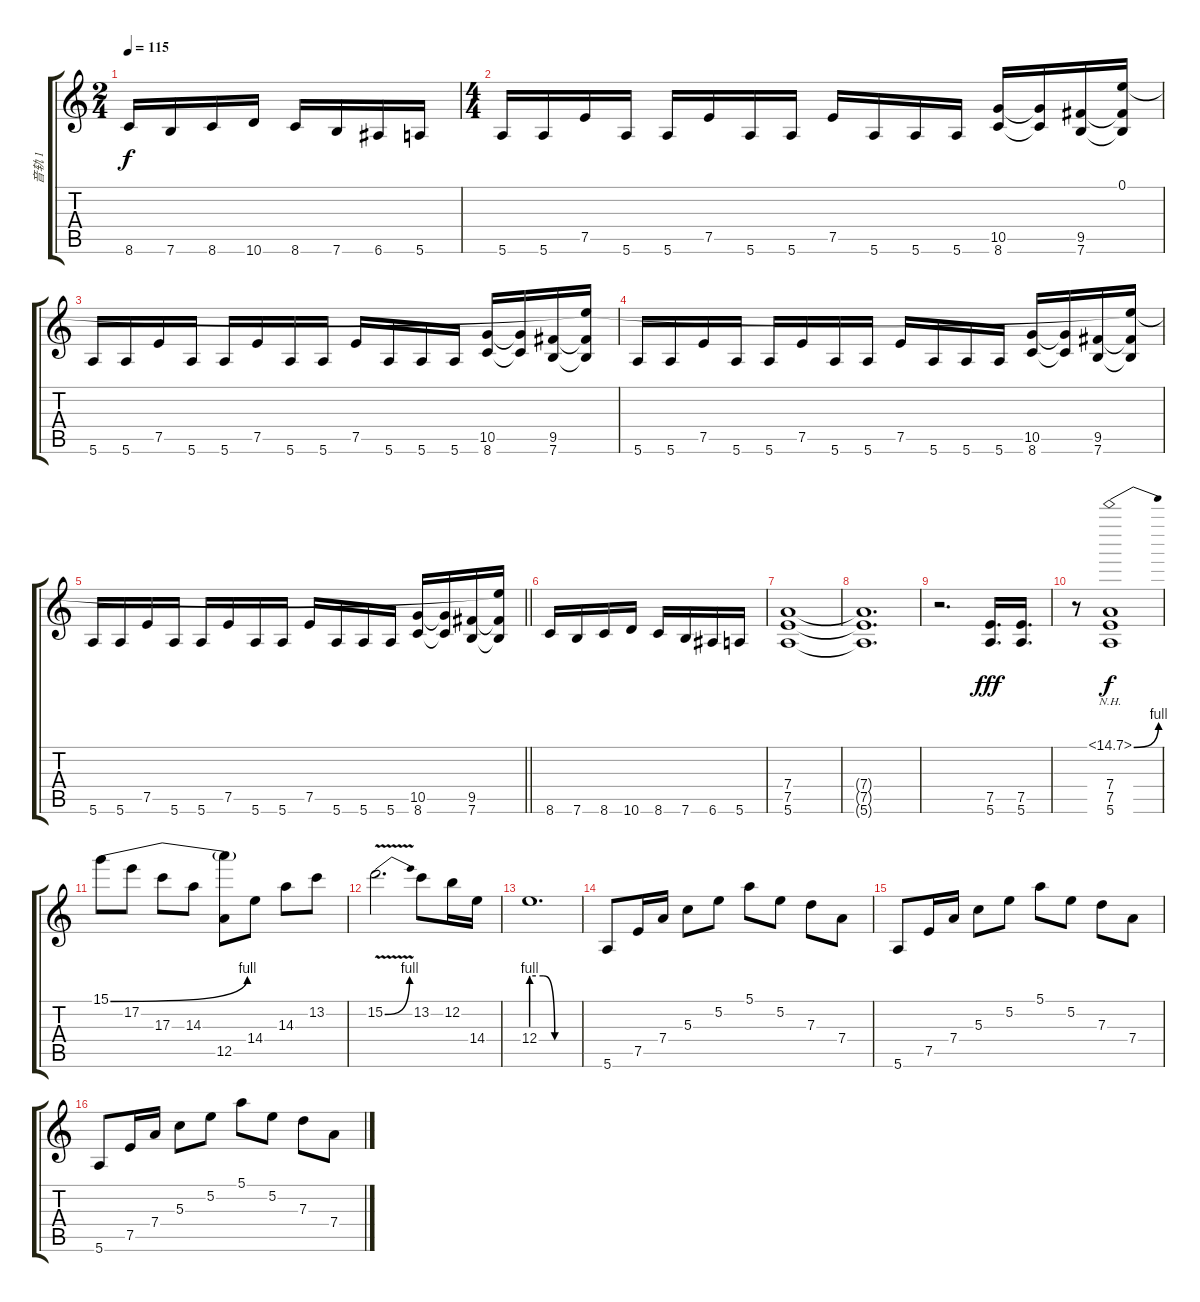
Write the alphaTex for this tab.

\track ("音轨 1" "音轨 1") {instrument acousticguitarsteel}
\staff {score tabs}
\tuning (E4 B3 G3 D3 A2 E2) {hide}
\ts (2 4)
\tempo 115
\clef g2
\ks c
8.6.16{dy f} 7.6.16 8.6.16 10.6.16 8.6.16 7.6.16 6.6.16 5.6.16 |
\ts (4 4)
5.6.16 5.6.16 7.5.16 5.6.16 5.6.16 7.5.16 5.6.16 5.6.16 7.5.16 5.6.16 5.6.16 5.6.16 (10.5 8.6).16 (10.5{t} 8.6{t}).16 (9.5 7.6).16 (0.1{t} 9.5{t} 7.6{t}).16 |
5.6.16 5.6.16 7.5.16 5.6.16 5.6.16 7.5.16 5.6.16 5.6.16 7.5.16 5.6.16 5.6.16 5.6.16 (10.5 8.6).16 (10.5{t} 8.6{t}).16 (9.5 7.6).16 (0.1{t} 9.5{t} 7.6{t}).16 |
5.6.16 5.6.16 7.5.16 5.6.16 5.6.16 7.5.16 5.6.16 5.6.16 7.5.16 5.6.16 5.6.16 5.6.16 (10.5 8.6).16 (10.5{t} 8.6{t}).16 (9.5 7.6).16 (0.1{t} 9.5{t} 7.6{t}).16 |
\barLineRight lightlight
5.6.16 5.6.16 7.5.16 5.6.16 5.6.16 7.5.16 5.6.16 5.6.16 7.5.16 5.6.16 5.6.16 5.6.16 (10.5 8.6).16 (10.5{t} 8.6{t}).16 (9.5 7.6).16 (0.1{t} 9.5{t} 7.6{t}).16 |
\section ("" "")
8.6.16 7.6.16 8.6.16 10.6.16 8.6.16 7.6.16 6.6.16 5.6.16 |
(7.4 7.5 5.6).1 |
(7.4{t} 7.5{t} 5.6{t}).1{d} |
r.2{d} (7.5 5.6).16{d dy fff} (7.5 5.6).16{d} |
r.8 (15.1{be (bend 0 0 60 4) nh} 7.4 7.5 5.6).1{dy f} |
15.1{be (bend 0 0 60 4)}.8 17.2.8 17.3.8 14.3.8 (15.1{t} 12.5).8 14.4.8 14.3.8 13.2.8 |
15.2{be (bend 0 0 60 4) v}.2{d} 13.2.8 12.2.16 14.4.16 |
12.4{be (custom 0 4 15 4 30 0 60 0)}.1{d} |
5.6.8 7.5.16 7.4.16 5.3.8 5.2.8 5.1.8 5.2.8 7.3.8 7.4.8 |
5.6.8 7.5.16 7.4.16 5.3.8 5.2.8 5.1.8 5.2.8 7.3.8 7.4.8 |
5.6.8 7.5.16 7.4.16 5.3.8 5.2.8 5.1.8 5.2.8 7.3.8 7.4.8
